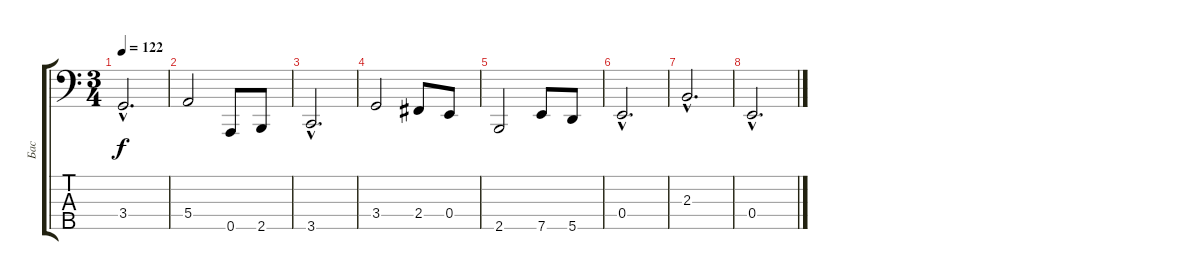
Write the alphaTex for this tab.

\track ("Бас" "Бас") {instrument electricbasspick}
\staff {score tabs}
\tuning (G2 D2 A1 E1 A0) {hide}
\ts (3 4)
\tempo 122
\clef f4
\ks c
3.4{hac}.2{d dy f} |
5.4.2 0.5.8 2.5.8 |
3.5{hac}.2{d} |
3.4.2 2.4.8 0.4.8 |
2.5.2 7.5.8 5.5.8 |
0.4{hac}.2{d} |
2.3{hac}.2{d} |
0.4{hac}.2{d}
